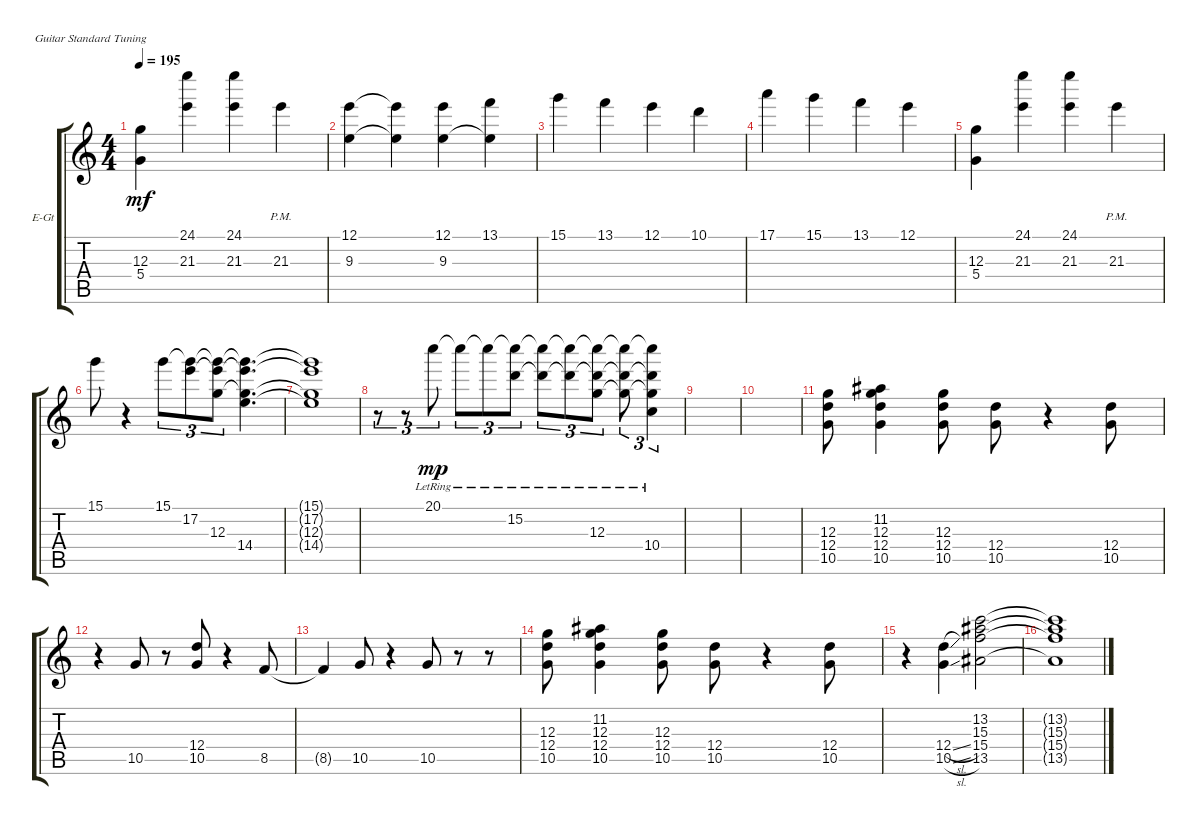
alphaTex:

\defaultSystemsLayout 4
\bracketExtendMode groupsimilarinstruments
\firstSystemTrackNameOrientation horizontal
\otherSystemsTrackNameOrientation horizontal
\track ("Organ2" "E-Gt") {instrument electricguitarclean}
\staff {score tabs}
\tuning (E4 B3 G3 D3 A2 E2)
\ts (4 4)
\tempo 195
\clef g2
\ks c
(5.4 12.3).4{dy mf instrument electricguitarclean beam Down} (21.3 24.1).4{beam Down} (24.1 21.3).4{beam Down} 21.3{pm}.4{beam Down} |
(12.1 9.3).4{beam Down} (9.3{t} 12.1{t}).4{beam Down} (9.3 12.1).4{beam Down} (13.1 9.3{t}).4{beam Down} |
15.1.4{beam Down} 13.1.4{beam Down} 12.1.4{beam Down} 10.1.4{beam Down} |
17.1.4{beam Down} 15.1.4{beam Down} 13.1.4{beam Down} 12.1.4{beam Down} |
(5.4 12.3).4{beam Down} (21.3 24.1).4{beam Down} (24.1 21.3).4{beam Down} 21.3{pm}.4{beam Down} |
15.1.8{beam Down} r.4{beam Down} 15.1.8{tu (3 2) beam Down} (17.2 15.1{t}).8{tu (3 2) beam Down} (12.3 17.2{t} 15.1{t}).8{tu (3 2) beam Down} (14.4 12.3{t} 17.2{t} 15.1{t}).4{d beam Down} |
(15.1{t} 17.2{t} 12.3{t} 14.4{t}).1{beam Down} |
r.8{tu (3 2) beam Down} r.8{tu (3 2) beam Down} 20.1{lr}.8{tu (3 2) dy mp beam Down} 20.1{lr t}.8{tu (3 2) beam Down} 20.1{lr t}.8{tu (3 2) beam Down} (15.2{lr} 20.1{lr t}).8{tu (3 2) beam Down} (20.1{lr t} 15.2{lr t}).8{tu (3 2) beam Down} (20.1{lr t} 15.2{lr t}).8{tu (3 2) beam Down} (12.3{lr} 20.1{lr t} 15.2{lr t}).8{tu (3 2) beam Down} (20.1{lr t} 15.2{lr t} 12.3{lr t}).8{tu (3 2) beam Down} (10.4{lr} 20.1{lr t} 15.2{lr t} 12.3{lr t}).4{tu (3 2) beam Down} |
|
|
(10.5 12.4 12.3).8{beam Down} (10.5 12.4 12.3 11.2{acc #}).4{beam Down} (10.5 12.4 12.3).8{beam Down} (10.5 12.4).8{beam Down} r.4{beam Down} (10.5 12.4).8{beam Down} |
r.4{beam Down} 10.5.8{beam Up} r.8{beam Up} (10.5 12.4).8{beam Up} r.4{beam Up} 8.5.8{beam Up} |
8.5{t}.4{beam Up} 10.5.8{beam Up} r.4{beam Up} 10.5.8{beam Up} r.8{beam Up} r.8{beam Up} |
(10.5 12.4 12.3).8{beam Down} (10.5 12.4 12.3 11.2{acc #}).4{beam Down} (10.5 12.4 12.3).8{beam Down} (10.5 12.4).8{beam Down} r.4{beam Down} (10.5 12.4).8{beam Down} |
r.4{beam Down} (10.5{sl} 12.4{sl}).4{beam Down} (13.5{acc #} 15.4 15.3{acc #} 13.2).2{beam Down} |
(13.5{t acc #} 15.4{t} 15.3{t acc #} 13.2{t}).1{beam Down}
